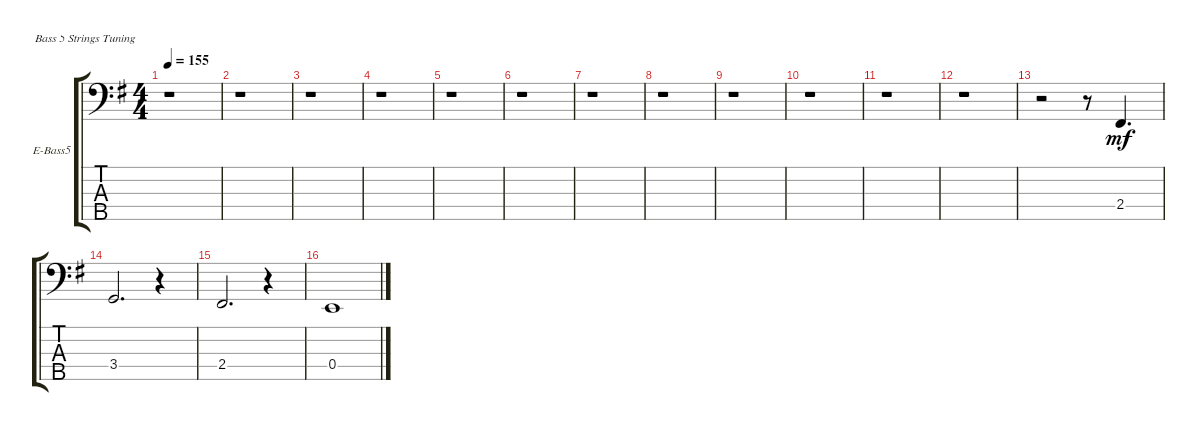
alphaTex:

\bracketExtendMode groupsimilarinstruments
\firstSystemTrackNameOrientation horizontal
\otherSystemsTrackNameOrientation horizontal
\track ("Bass" "E-Bass5") {instrument electricbassfinger}
\staff {score tabs}
\tuning (G2 D2 A1 E1 B0)
\ts (4 4)
\tempo 155
\clef f4
\ks g
r.1{dy f} |
r.1 |
r.1 |
r.1 |
r.1 |
r.1 |
r.1 |
r.1 |
r.1 |
r.1 |
r.1 |
r.1 |
r.2 r.8 2.4.4{d dy mf} |
3.4.2{d} r.4 |
2.4.2{d} r.4 |
0.4.1
